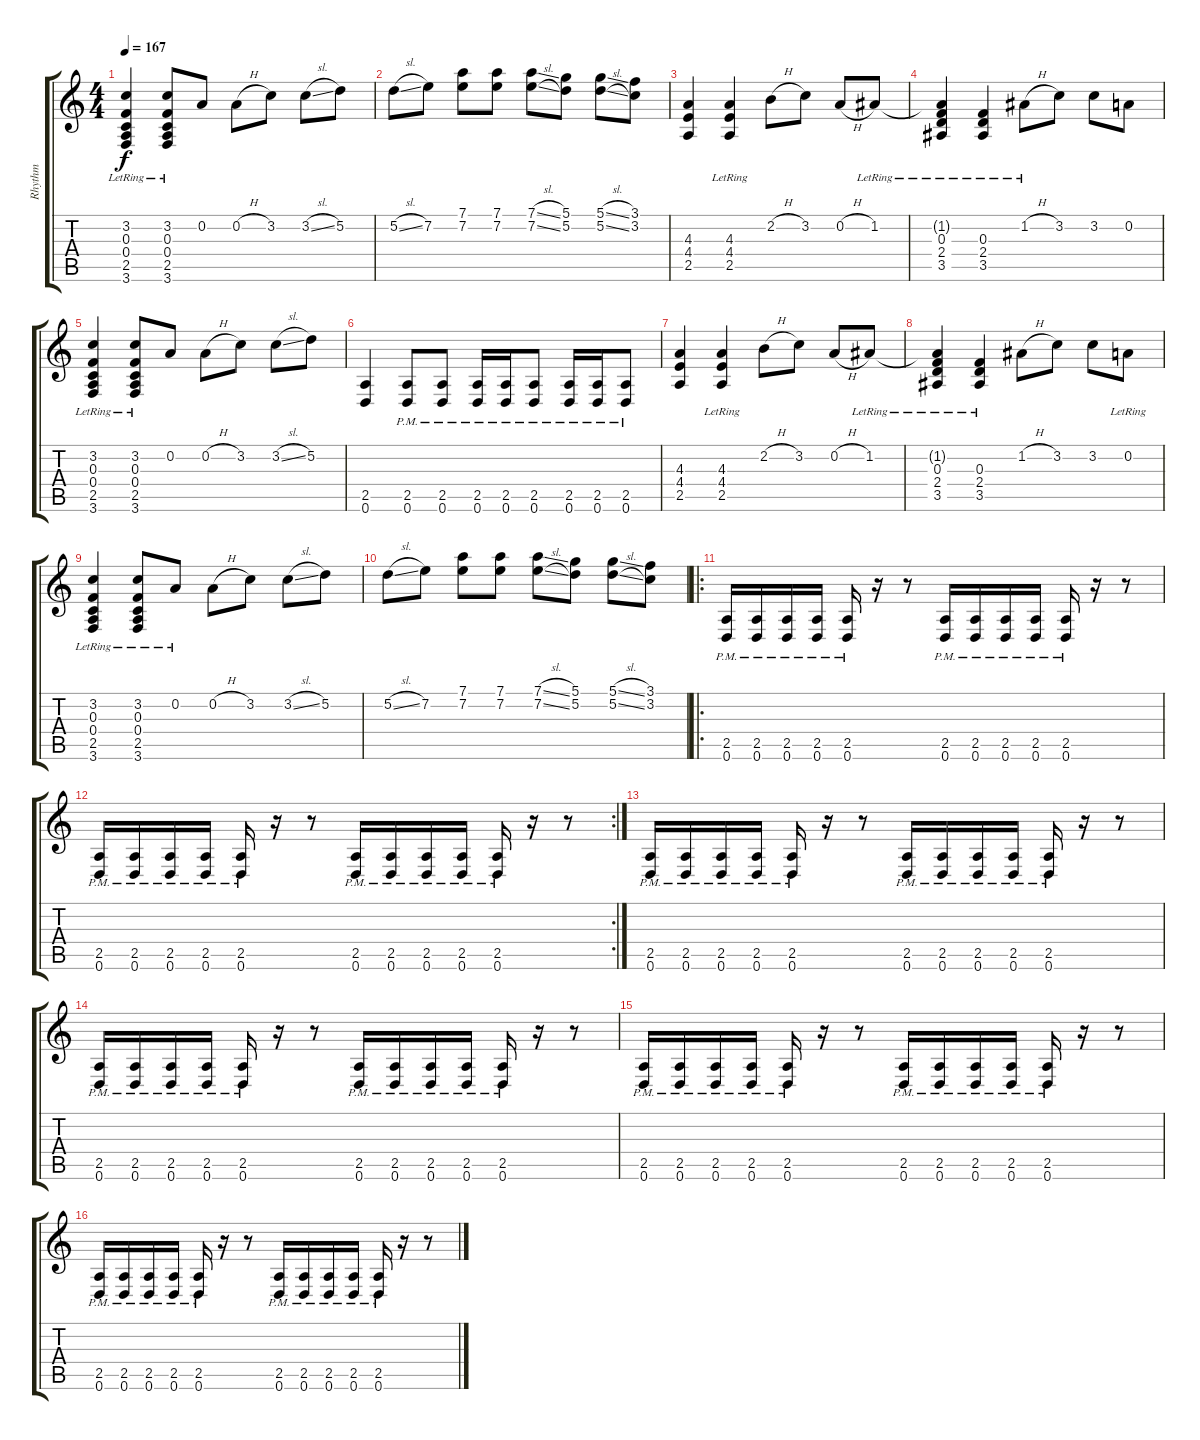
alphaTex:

\track ("Rhythm" "Rhythm") {instrument distortionguitar}
\staff {score tabs}
\tuning (D4 A3 F3 C3 G2 D2) {hide}
\ts (4 4)
\tempo 167
\clef g2
\ks c
(3.2 0.3{lr} 0.4{lr} 2.5{lr} 3.6{lr}).4{dy f} (3.2 0.3{lr} 0.4{lr} 2.5{lr} 3.6{lr}).8 0.2.8 0.2{h}.8 3.2.8 3.2{sl}.8 5.2.8 |
5.2{sl}.8 7.2.8 (7.1 7.2).8 (7.1 7.2).8 (7.1{sl} 7.2{sl}).8 (5.1 5.2).8 (5.1{sl} 5.2{sl}).8 (3.1 3.2).8 |
(4.3 4.4 2.5).4 (4.3{lr} 4.4{lr} 2.5{lr}).4 2.2{h}.8 3.2.8 0.2{h}.8 1.2{lr}.8 |
(1.2{t} 0.3{lr} 2.4{lr} 3.5{lr}).4 (0.3{lr} 2.4{lr} 3.5{lr}).4 1.2{h lr}.8 3.2.8 3.2.8 0.2.8 |
(3.2 0.3{lr} 0.4{lr} 2.5{lr} 3.6{lr}).4 (3.2 0.3{lr} 0.4{lr} 2.5{lr} 3.6{lr}).8 0.2.8 0.2{h}.8 3.2.8 3.2{sl}.8 5.2.8 |
(2.5 0.6).4 (2.5{pm} 0.6{pm}).8 (2.5{pm} 0.6{pm}).8 (2.5{pm} 0.6{pm}).16 (2.5{pm} 0.6{pm}).16 (2.5{pm} 0.6{pm}).8 (2.5{pm} 0.6{pm}).16 (2.5{pm} 0.6{pm}).16 (2.5{pm} 0.6{pm}).8 |
(4.3 4.4 2.5).4 (4.3{lr} 4.4{lr} 2.5{lr}).4 2.2{h}.8 3.2.8 0.2{h}.8 1.2{lr}.8 |
(1.2{t} 0.3{lr} 2.4{lr} 3.5{lr}).4 (0.3{lr} 2.4{lr} 3.5{lr}).4 1.2{h}.8 3.2.8 3.2.8 0.2{lr}.8 |
(3.2 0.3{lr} 0.4{lr} 2.5{lr} 3.6{lr}).4 (3.2 0.3{lr} 0.4{lr} 2.5{lr} 3.6{lr}).8 0.2{lr}.8 0.2{h}.8 3.2.8 3.2{sl}.8 5.2.8 |
5.2{sl}.8 7.2.8 (7.1 7.2).8 (7.1 7.2).8 (7.1{sl} 7.2{sl}).8 (5.1 5.2).8 (5.1{sl} 5.2{sl}).8 (3.1 3.2).8 |
\ro
(2.5{pm} 0.6{pm}).16 (2.5{pm} 0.6{pm}).16 (2.5{pm} 0.6{pm}).16 (2.5{pm} 0.6{pm}).16 (2.5{pm} 0.6{pm}).16 r.16 r.8 (2.5{pm} 0.6{pm}).16 (2.5{pm} 0.6{pm}).16 (2.5{pm} 0.6{pm}).16 (2.5{pm} 0.6{pm}).16 (2.5{pm} 0.6{pm}).16 r.16 r.8 |
\rc 2
(2.5{pm} 0.6{pm}).16 (2.5{pm} 0.6{pm}).16 (2.5{pm} 0.6{pm}).16 (2.5{pm} 0.6{pm}).16 (2.5{pm} 0.6{pm}).16 r.16 r.8 (2.5{pm} 0.6{pm}).16 (2.5{pm} 0.6{pm}).16 (2.5{pm} 0.6{pm}).16 (2.5{pm} 0.6{pm}).16 (2.5{pm} 0.6{pm}).16 r.16 r.8 |
(2.5{pm} 0.6{pm}).16 (2.5{pm} 0.6{pm}).16 (2.5{pm} 0.6{pm}).16 (2.5{pm} 0.6{pm}).16 (2.5{pm} 0.6{pm}).16 r.16 r.8 (2.5{pm} 0.6{pm}).16 (2.5{pm} 0.6{pm}).16 (2.5{pm} 0.6{pm}).16 (2.5{pm} 0.6{pm}).16 (2.5{pm} 0.6{pm}).16 r.16 r.8 |
(2.5{pm} 0.6{pm}).16 (2.5{pm} 0.6{pm}).16 (2.5{pm} 0.6{pm}).16 (2.5{pm} 0.6{pm}).16 (2.5{pm} 0.6{pm}).16 r.16 r.8 (2.5{pm} 0.6{pm}).16 (2.5{pm} 0.6{pm}).16 (2.5{pm} 0.6{pm}).16 (2.5{pm} 0.6{pm}).16 (2.5{pm} 0.6{pm}).16 r.16 r.8 |
(2.5{pm} 0.6{pm}).16 (2.5{pm} 0.6{pm}).16 (2.5{pm} 0.6{pm}).16 (2.5{pm} 0.6{pm}).16 (2.5{pm} 0.6{pm}).16 r.16 r.8 (2.5{pm} 0.6{pm}).16 (2.5{pm} 0.6{pm}).16 (2.5{pm} 0.6{pm}).16 (2.5{pm} 0.6{pm}).16 (2.5{pm} 0.6{pm}).16 r.16 r.8 |
(2.5{pm} 0.6{pm}).16 (2.5{pm} 0.6{pm}).16 (2.5{pm} 0.6{pm}).16 (2.5{pm} 0.6{pm}).16 (2.5{pm} 0.6{pm}).16 r.16 r.8 (2.5{pm} 0.6{pm}).16 (2.5{pm} 0.6{pm}).16 (2.5{pm} 0.6{pm}).16 (2.5{pm} 0.6{pm}).16 (2.5{pm} 0.6{pm}).16 r.16 r.8
